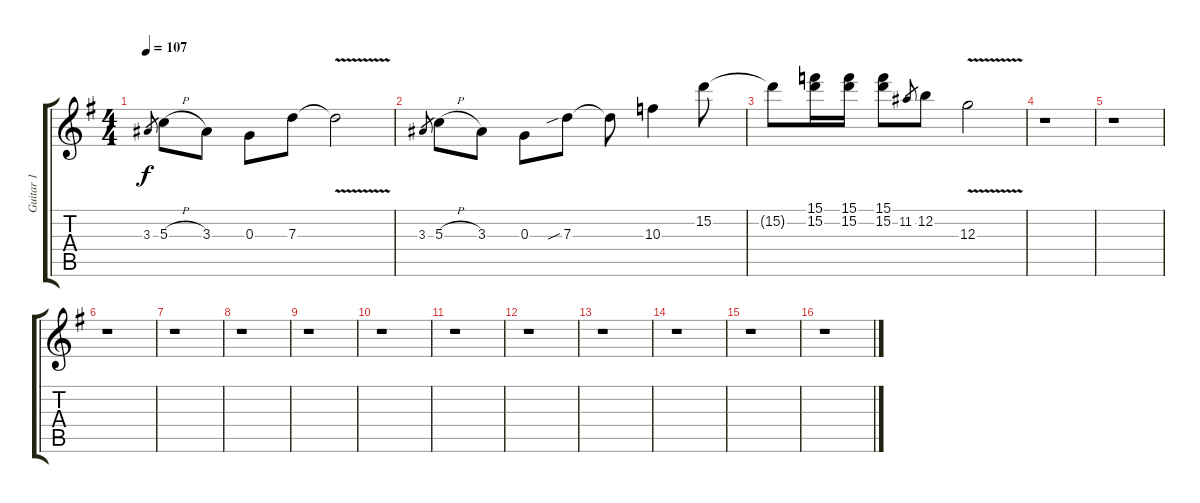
\track ("Guitar 1" "Guitar 1") {instrument overdrivenguitar}
\staff {score tabs}
\tuning (D4 B3 G3 D3 G2 D2) {hide}
\ts (4 4)
\tempo 107
\clef g2
\ks g
3.3.8{gr dy f} 5.3{h}.8 3.3.8 0.3.8 7.3.8 7.3{v t}.2 |
3.3.8{gr} 5.3{h}.8 3.3.8 0.3.8 7.3{sib}.8 7.3{t}.8 10.3.4 15.2.8 |
15.2{t}.8 (15.1 15.2).16 (15.1 15.2).16 (15.1 15.2).8 11.2.8{gr} 12.2.8 12.3{v}.2 |
r.1 |
r.1 |
r.1 |
r.1 |
r.1 |
r.1 |
r.1 |
r.1 |
r.1 |
r.1 |
r.1 |
r.1 |
r.1
